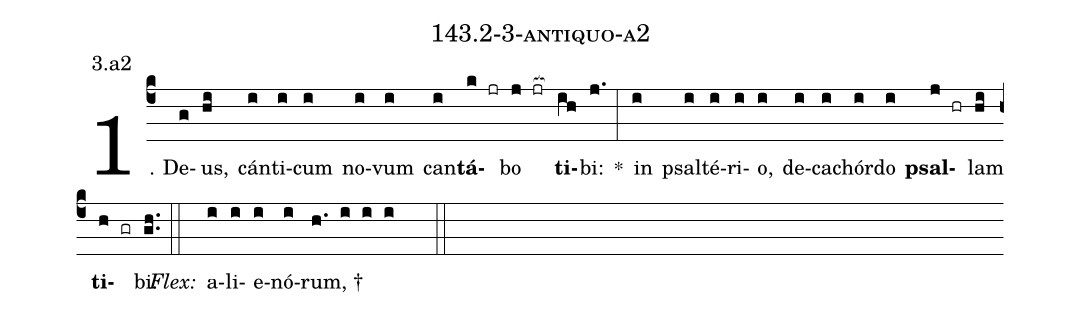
name: 143.2-3-antiquo-a2;
annotation: 3.a2;
%%
(c4)1. De(g)us,(hi) cán(i)ti(i)cum(i) no(i)vum(i) can(i)<b>tá</b>(k jr)bo(j jr[ocb:1{]) <b>ti</b>(ih[ocb:0}])bi:(j.) *(:) in(i) psal(i)té(i)ri(i)o,(i) de(i)ca(i)chór(i)do(i) <b>psal</b>(j hr)lam(hi) <b>ti</b>(h gr)bi.(gh..) (::)
<i>Flex:</i>()  a(i)li(i)e(i)nó(i)rum, †(h. i i i  ::)
